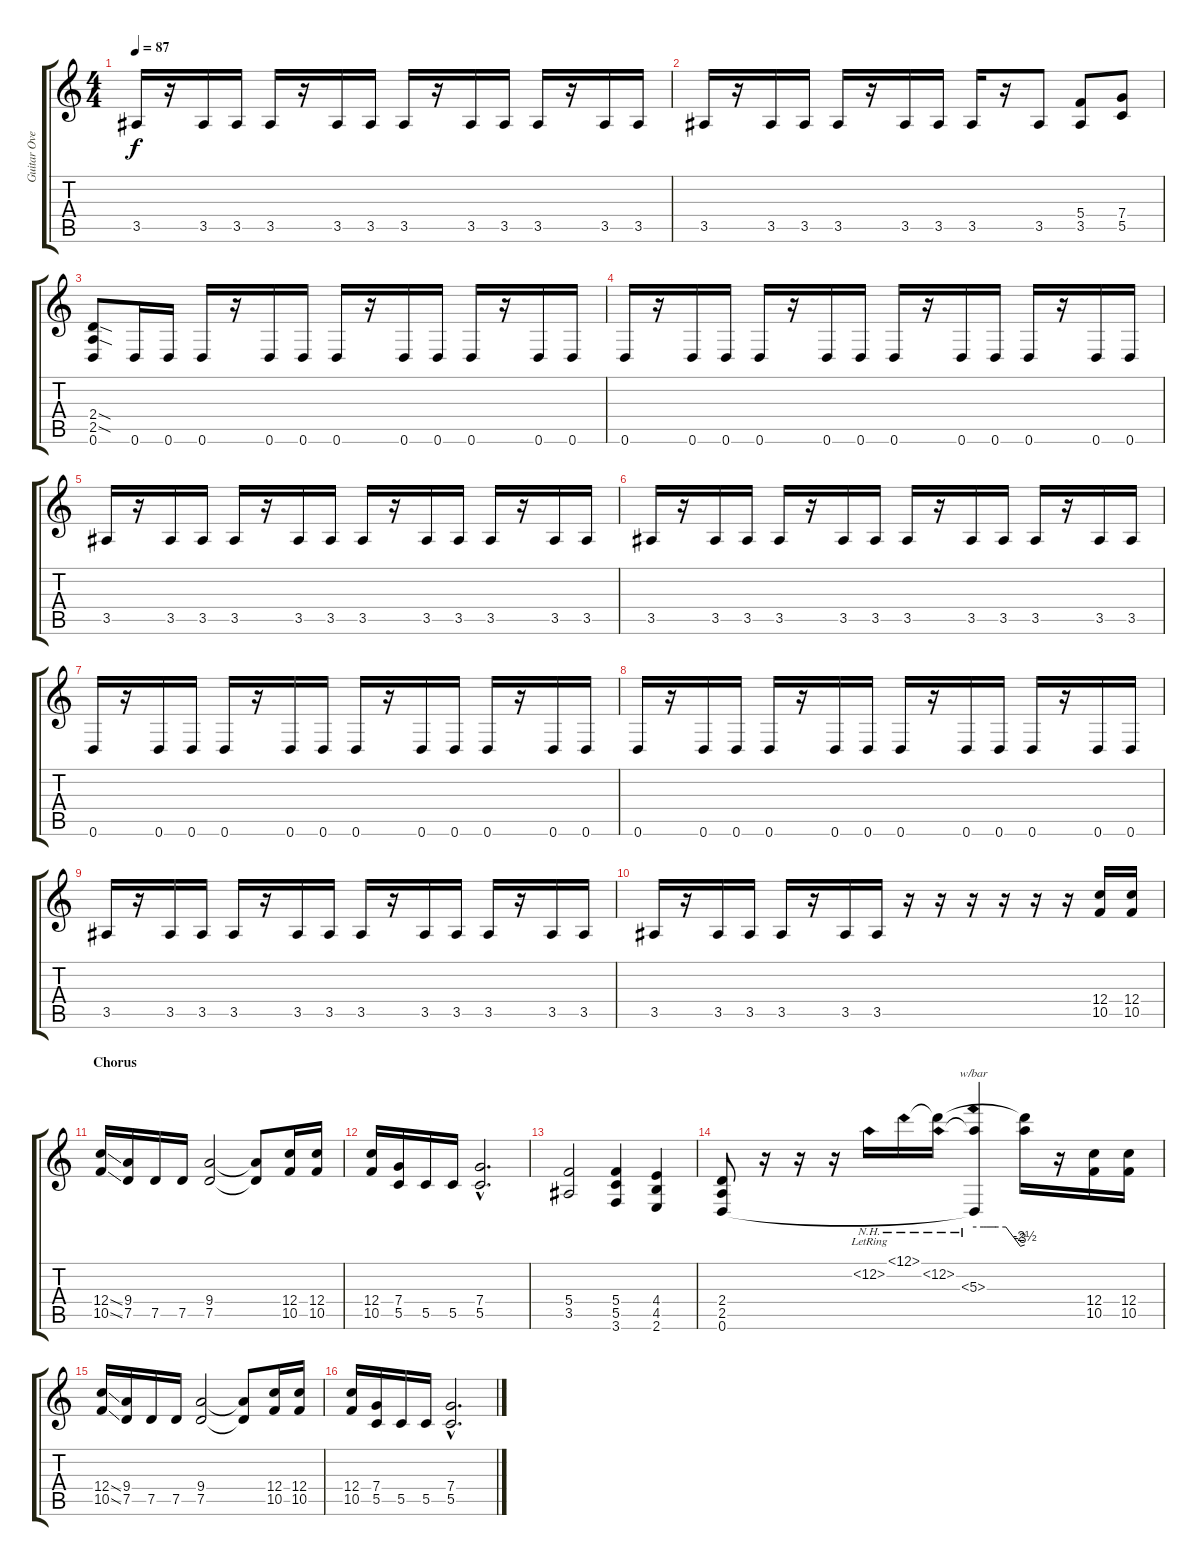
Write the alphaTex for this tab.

\track ("Guitar Overdub" "Guitar Ove") {instrument overdrivenguitar}
\staff {score tabs}
\tuning (D4 A3 F3 C3 G2 D2) {hide}
\ts (4 4)
\tempo 87
\clef g2
\ks c
3.5.16{dy f} r.16 3.5.16 3.5.16 3.5.16 r.16 3.5.16 3.5.16 3.5.16 r.16 3.5.16 3.5.16 3.5.16 r.16 3.5.16 3.5.16 |
3.5.16 r.16 3.5.16 3.5.16 3.5.16 r.16 3.5.16 3.5.16 3.5.16 r.16 3.5.8 (5.4 3.5).8 (7.4 5.5).8 |
(2.4{sod} 2.5{sod} 0.6).8 0.6.16 0.6.16 0.6.16 r.16 0.6.16 0.6.16 0.6.16 r.16 0.6.16 0.6.16 0.6.16 r.16 0.6.16 0.6.16 |
0.6.16 r.16 0.6.16 0.6.16 0.6.16 r.16 0.6.16 0.6.16 0.6.16 r.16 0.6.16 0.6.16 0.6.16 r.16 0.6.16 0.6.16 |
3.5.16 r.16 3.5.16 3.5.16 3.5.16 r.16 3.5.16 3.5.16 3.5.16 r.16 3.5.16 3.5.16 3.5.16 r.16 3.5.16 3.5.16 |
3.5.16 r.16 3.5.16 3.5.16 3.5.16 r.16 3.5.16 3.5.16 3.5.16 r.16 3.5.16 3.5.16 3.5.16 r.16 3.5.16 3.5.16 |
0.6.16 r.16 0.6.16 0.6.16 0.6.16 r.16 0.6.16 0.6.16 0.6.16 r.16 0.6.16 0.6.16 0.6.16 r.16 0.6.16 0.6.16 |
0.6.16 r.16 0.6.16 0.6.16 0.6.16 r.16 0.6.16 0.6.16 0.6.16 r.16 0.6.16 0.6.16 0.6.16 r.16 0.6.16 0.6.16 |
3.5.16 r.16 3.5.16 3.5.16 3.5.16 r.16 3.5.16 3.5.16 3.5.16 r.16 3.5.16 3.5.16 3.5.16 r.16 3.5.16 3.5.16 |
3.5.16 r.16 3.5.16 3.5.16 3.5.16 r.16 3.5.16 3.5.16 r.16 r.16 r.16 r.16 r.16 r.16 (12.4 10.5).16 (12.4 10.5).16 |
\section ("" "Chorus")
(12.4{ss} 10.5{ss}).16 (9.4 7.5).16 7.5.16 7.5.16 (9.4 7.5).2 (9.4{t} 7.5{t}).8 (12.4 10.5).16 (12.4 10.5).16 |
(12.4 10.5).16 (7.4 5.5).16 5.5.16 5.5.16 (7.4{hac} 5.5{hac}).2{d} |
(5.4 3.5).2 (5.4 5.5 3.6).4 (4.4 4.5 2.6).4 |
(2.4 2.5 0.6).8 r.16 r.16 r.16 12.2{nh lr}.16 12.1{nh lr}.16 (12.1{t} 12.2{nh}).16 (12.2{t} 5.3{nh} 0.6{t}).4{tbe (custom default 0 0 12 0 15 0 23 0 26 0 38 0 55 -12 60 -10)} (12.1{t} 12.2{t}).16 r.16 (12.4 10.5).16 (12.4 10.5).16 |
(12.4{ss} 10.5{ss}).16 (9.4 7.5).16 7.5.16 7.5.16 (9.4 7.5).2 (9.4{t} 7.5{t}).8 (12.4 10.5).16 (12.4 10.5).16 |
(12.4 10.5).16 (7.4 5.5).16 5.5.16 5.5.16 (7.4{hac} 5.5{hac}).2{d}
